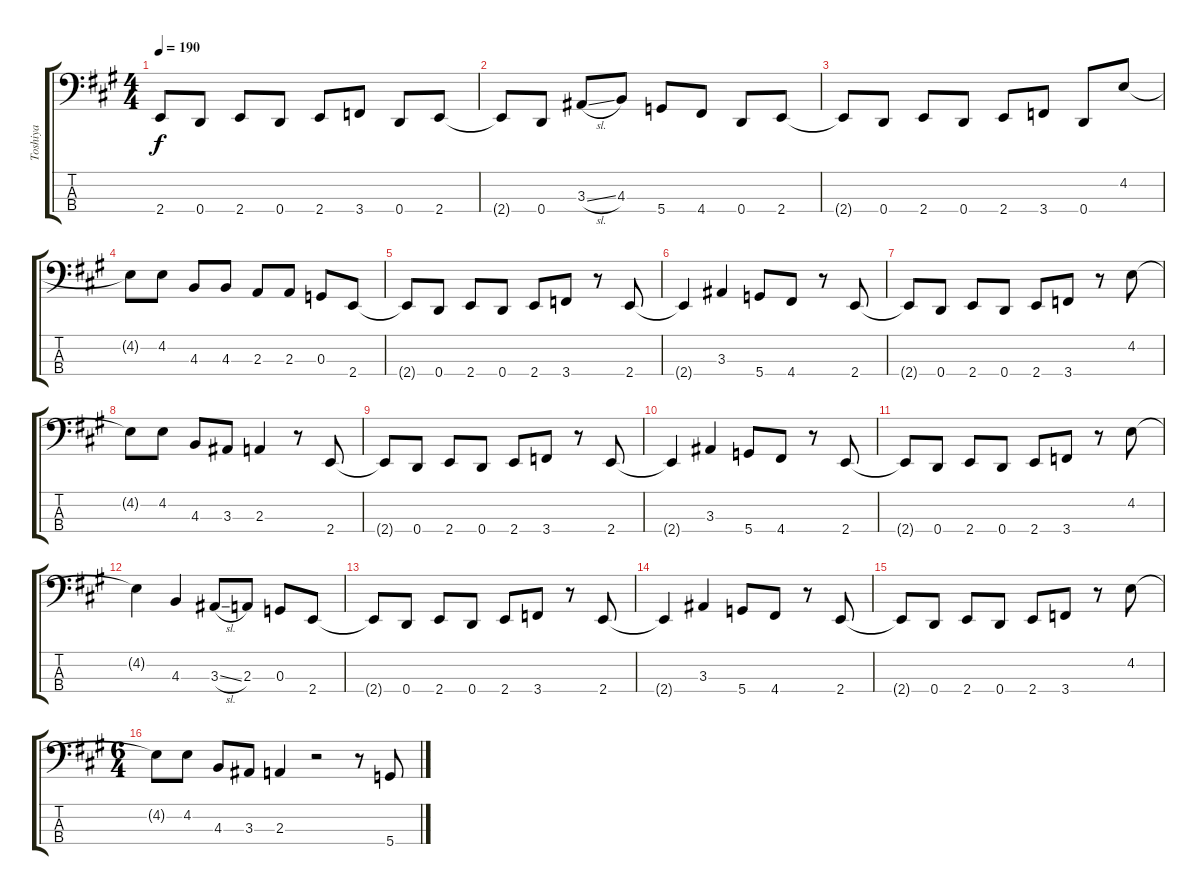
\track ("Toshiya" "Toshiya") {instrument electricbasspick}
\staff {score tabs}
\tuning (F2 C2 G1 D1) {hide}
\ts (4 4)
\tempo 190
\clef f4
\ks a
2.4{t}.8{dy f} 0.4.8 2.4.8 0.4.8 2.4.8 3.4.8 0.4.8 2.4.8 |
2.4{t}.8 0.4.8 3.3{sl}.8 4.3.8 5.4.8 4.4.8 0.4.8 2.4.8 |
2.4{t}.8 0.4.8 2.4.8 0.4.8 2.4.8 3.4.8 0.4.8 4.2.8 |
4.2{t}.8 4.2.8 4.3.8 4.3.8 2.3.8 2.3.8 0.3.8 2.4.8 |
2.4{t}.8 0.4.8 2.4.8 0.4.8 2.4.8 3.4.8 r.8 2.4.8 |
2.4{t}.4 3.3.4 5.4.8 4.4.8 r.8 2.4.8 |
2.4{t}.8 0.4.8 2.4.8 0.4.8 2.4.8 3.4.8 r.8 4.2.8 |
4.2{t}.8 4.2.8 4.3.8 3.3.8 2.3.4 r.8 2.4.8 |
2.4{t}.8 0.4.8 2.4.8 0.4.8 2.4.8 3.4.8 r.8 2.4.8 |
2.4{t}.4 3.3.4 5.4.8 4.4.8 r.8 2.4.8 |
2.4{t}.8 0.4.8 2.4.8 0.4.8 2.4.8 3.4.8 r.8 4.2.8 |
4.2{t}.4 4.3.4 3.3{sl}.8 2.3.8 0.3.8 2.4.8 |
2.4{t}.8 0.4.8 2.4.8 0.4.8 2.4.8 3.4.8 r.8 2.4.8 |
2.4{t}.4 3.3.4 5.4.8 4.4.8 r.8 2.4.8 |
2.4{t}.8 0.4.8 2.4.8 0.4.8 2.4.8 3.4.8 r.8 4.2.8 |
\ts (6 4)
4.2{t}.8 4.2.8 4.3.8 3.3.8 2.3.4 r.2 r.8 5.4.8
